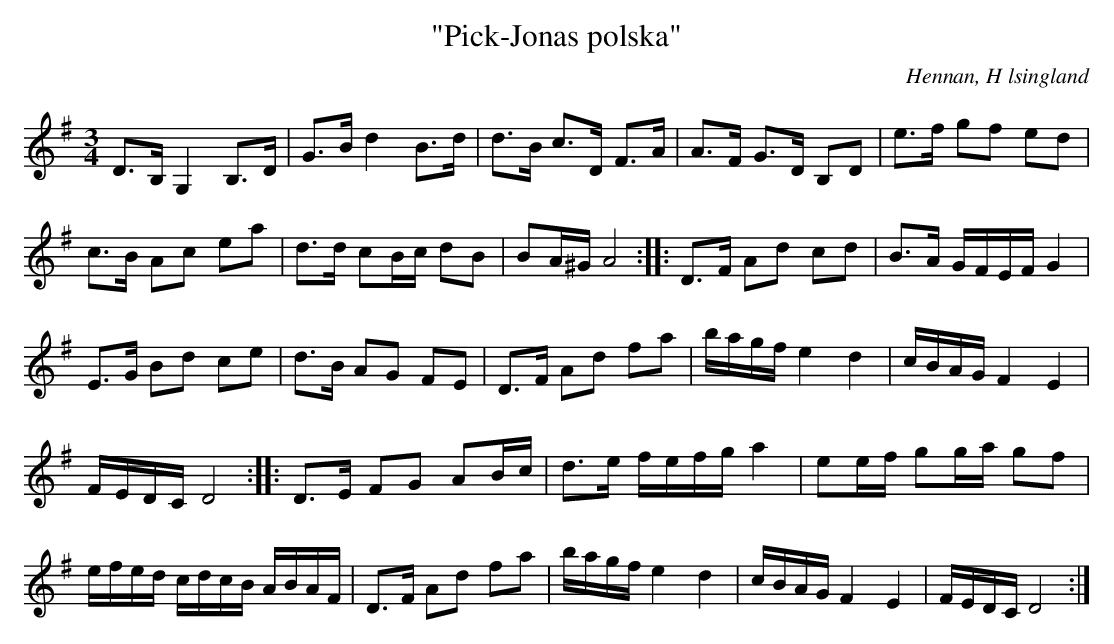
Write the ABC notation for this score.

X:1
T: "Pick-Jonas polska"
O: Hennan, H lsingland
M: 3/4
L: 1/8
K: G
D>B, G,2 B,>D | G>B d2 B>d | d>B c>D F>A| A>F G>D B,D| e>f gf ed |
c>B Ac ea | d>d cB/c/ dB | BA/^G/ A4 :: D>F Ad cd | B>A G/F/E/F/ G2 |
E>G Bd ce | d>B AG FE | D>F Ad fa | b/a/g/f/ e2 d2 | c/B/A/G/ F2 E2 |
F/E/D/C/ D4 :: D>E FG AB/c/ | d>e f/e/f/g/ a2 | ee/f/ gg/a/ gf |
e/f/e/d/ c/d/c/B/ A/B/A/F/ | D>F Ad fa | b/a/g/f/ e2 d2 | c/B/A/G/ F2 E2 | F/E/D/C/ D4 :|]
